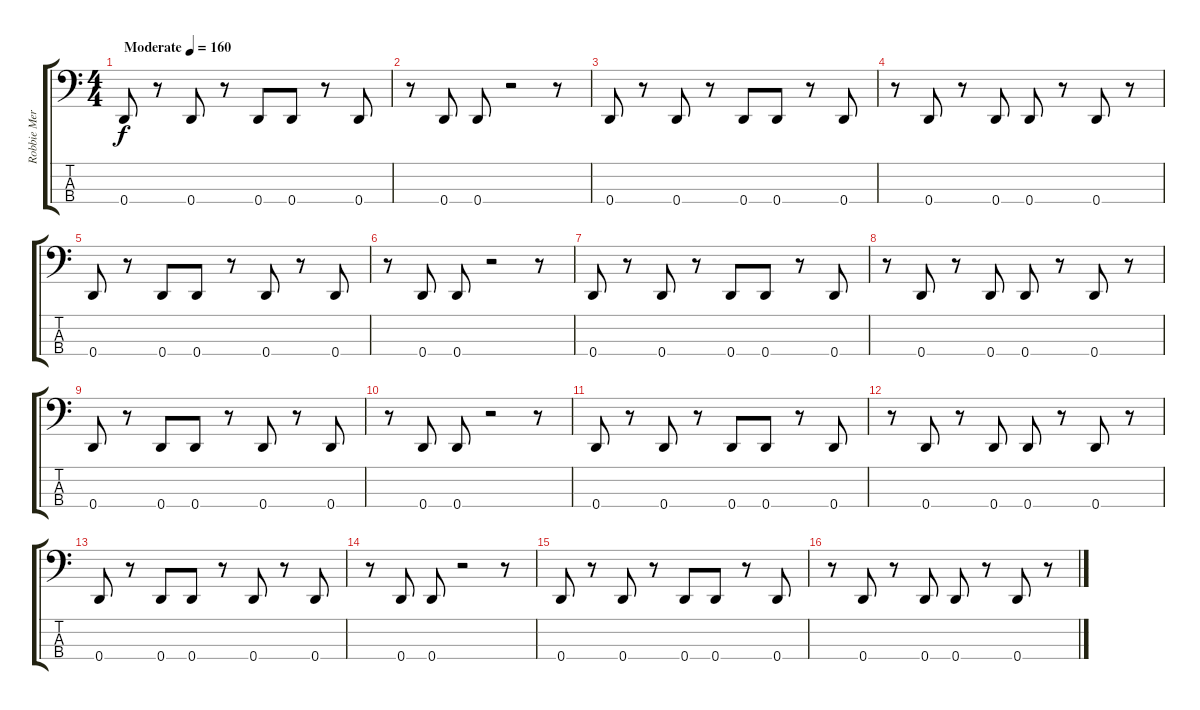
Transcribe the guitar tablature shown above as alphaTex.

\track ("Robbie Merrill" "Robbie Mer") {instrument electricbasspick}
\staff {score tabs}
\tuning (G2 D2 A1 D1) {hide}
\ts (4 4)
\tempo (160 "Moderate")
\clef f4
\ks c
0.4.8{dy f instrument electricbasspick} r.8 0.4.8 r.8 0.4.8 0.4.8 r.8 0.4.8 |
r.8 0.4.8 0.4.8 r.2 r.8 |
0.4.8 r.8 0.4.8 r.8 0.4.8 0.4.8 r.8 0.4.8 |
r.8 0.4.8 r.8 0.4.8 0.4.8 r.8 0.4.8 r.8 |
0.4.8 r.8 0.4.8 0.4.8 r.8 0.4.8 r.8 0.4.8 |
r.8 0.4.8 0.4.8 r.2 r.8 |
0.4.8 r.8 0.4.8 r.8 0.4.8 0.4.8 r.8 0.4.8 |
r.8 0.4.8 r.8 0.4.8 0.4.8 r.8 0.4.8 r.8 |
0.4.8 r.8 0.4.8 0.4.8 r.8 0.4.8 r.8 0.4.8 |
r.8 0.4.8 0.4.8 r.2 r.8 |
0.4.8 r.8 0.4.8 r.8 0.4.8 0.4.8 r.8 0.4.8 |
r.8 0.4.8 r.8 0.4.8 0.4.8 r.8 0.4.8 r.8 |
0.4.8 r.8 0.4.8 0.4.8 r.8 0.4.8 r.8 0.4.8 |
r.8 0.4.8 0.4.8 r.2 r.8 |
0.4.8 r.8 0.4.8 r.8 0.4.8 0.4.8 r.8 0.4.8 |
r.8 0.4.8 r.8 0.4.8 0.4.8 r.8 0.4.8 r.8
